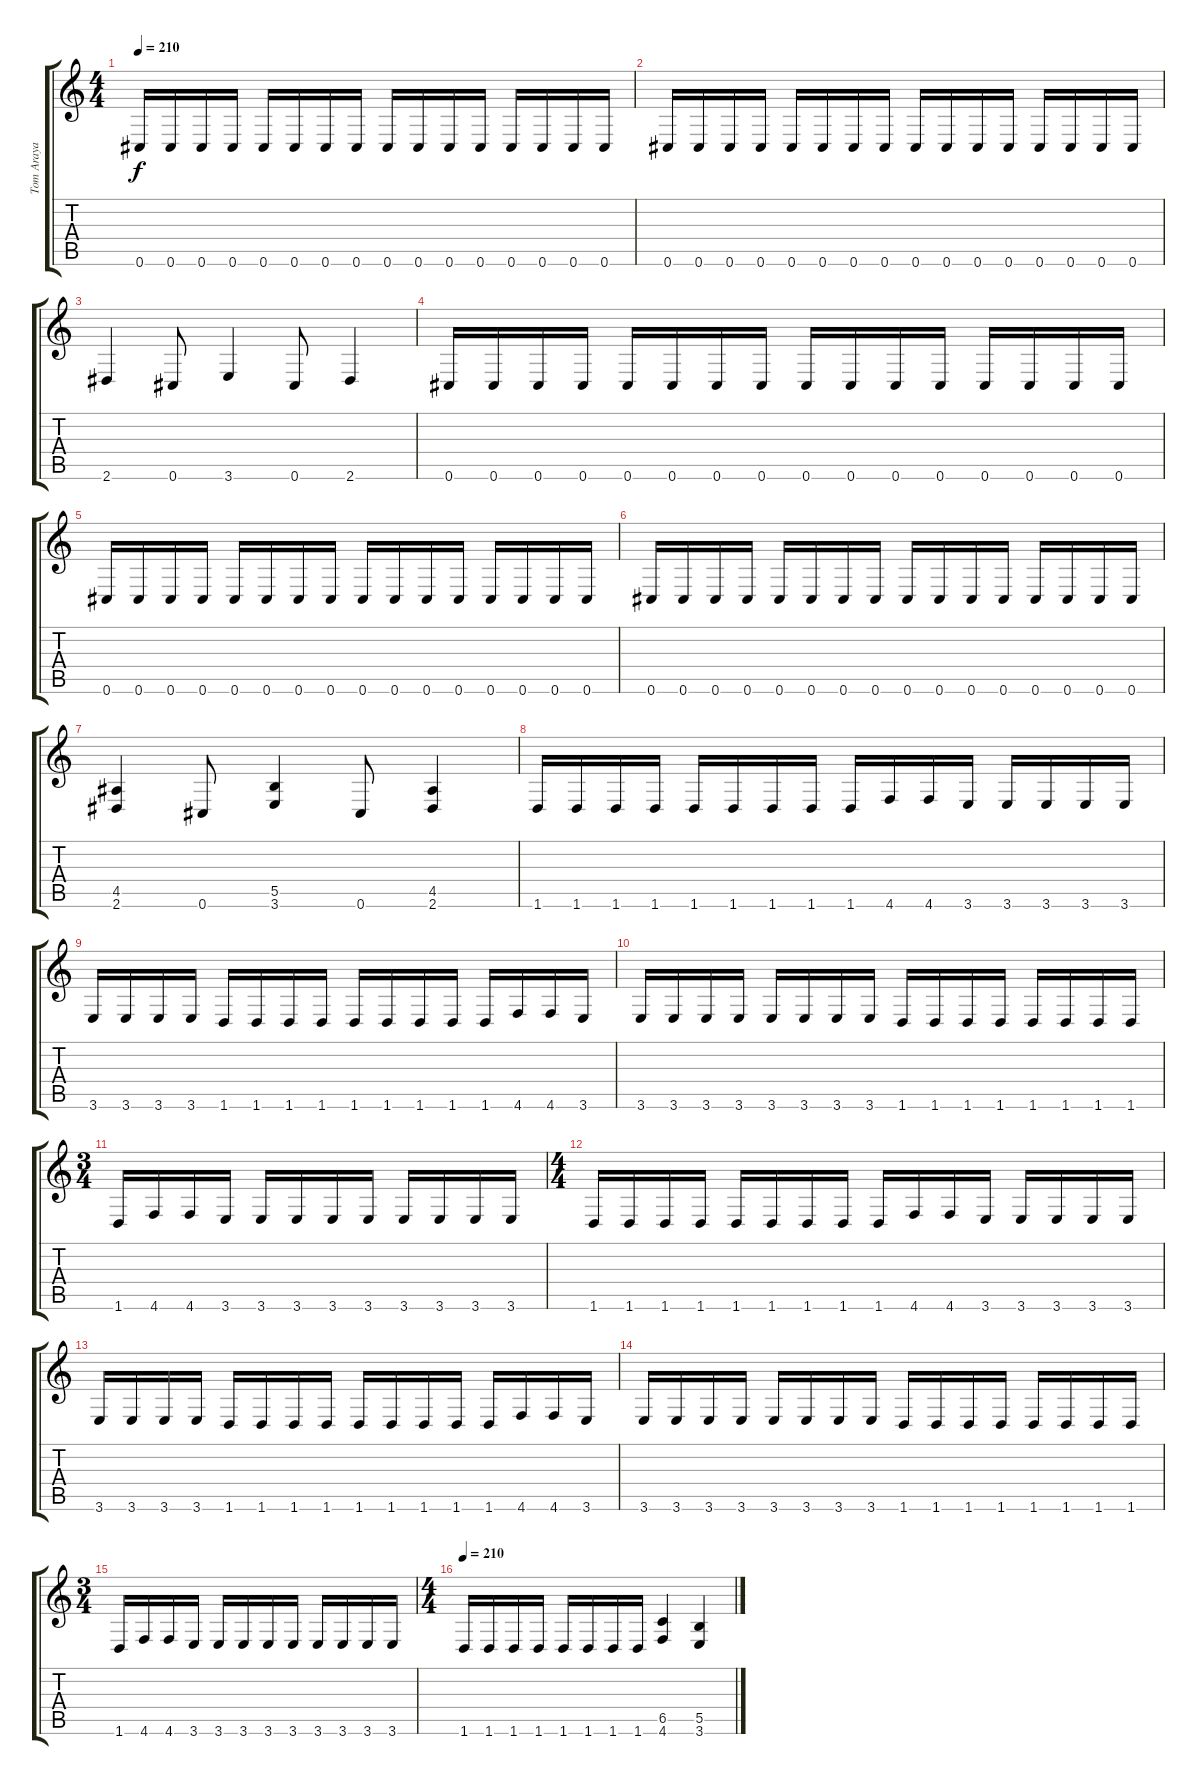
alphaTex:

\track ("Tom Araya" "Tom Araya") {instrument electricbasspick}
\staff {score tabs}
\tuning (Db4 Ab3 E3 B2 Gb2 Db2) {hide}
\ts (4 4)
\tempo 210
\clef g2
\ks c
0.6.16{dy f} 0.6.16 0.6.16 0.6.16 0.6.16 0.6.16 0.6.16 0.6.16 0.6.16 0.6.16 0.6.16 0.6.16 0.6.16 0.6.16 0.6.16 0.6.16 |
0.6.16 0.6.16 0.6.16 0.6.16 0.6.16 0.6.16 0.6.16 0.6.16 0.6.16 0.6.16 0.6.16 0.6.16 0.6.16 0.6.16 0.6.16 0.6.16 |
2.6.4 0.6.8 3.6.4 0.6.8 2.6.4 |
0.6.16 0.6.16 0.6.16 0.6.16 0.6.16 0.6.16 0.6.16 0.6.16 0.6.16 0.6.16 0.6.16 0.6.16 0.6.16 0.6.16 0.6.16 0.6.16 |
0.6.16 0.6.16 0.6.16 0.6.16 0.6.16 0.6.16 0.6.16 0.6.16 0.6.16 0.6.16 0.6.16 0.6.16 0.6.16 0.6.16 0.6.16 0.6.16 |
0.6.16 0.6.16 0.6.16 0.6.16 0.6.16 0.6.16 0.6.16 0.6.16 0.6.16 0.6.16 0.6.16 0.6.16 0.6.16 0.6.16 0.6.16 0.6.16 |
(4.5 2.6).4 0.6.8 (5.5 3.6).4 0.6.8 (4.5 2.6).4 |
1.6.16 1.6.16 1.6.16 1.6.16 1.6.16 1.6.16 1.6.16 1.6.16 1.6.16 4.6.16 4.6.16 3.6.16 3.6.16 3.6.16 3.6.16 3.6.16 |
3.6.16 3.6.16 3.6.16 3.6.16 1.6.16 1.6.16 1.6.16 1.6.16 1.6.16 1.6.16 1.6.16 1.6.16 1.6.16 4.6.16 4.6.16 3.6.16 |
3.6.16 3.6.16 3.6.16 3.6.16 3.6.16 3.6.16 3.6.16 3.6.16 1.6.16 1.6.16 1.6.16 1.6.16 1.6.16 1.6.16 1.6.16 1.6.16 |
\ts (3 4)
1.6.16 4.6.16 4.6.16 3.6.16 3.6.16 3.6.16 3.6.16 3.6.16 3.6.16 3.6.16 3.6.16 3.6.16 |
\ts (4 4)
1.6.16 1.6.16 1.6.16 1.6.16 1.6.16 1.6.16 1.6.16 1.6.16 1.6.16 4.6.16 4.6.16 3.6.16 3.6.16 3.6.16 3.6.16 3.6.16 |
3.6.16 3.6.16 3.6.16 3.6.16 1.6.16 1.6.16 1.6.16 1.6.16 1.6.16 1.6.16 1.6.16 1.6.16 1.6.16 4.6.16 4.6.16 3.6.16 |
3.6.16 3.6.16 3.6.16 3.6.16 3.6.16 3.6.16 3.6.16 3.6.16 1.6.16 1.6.16 1.6.16 1.6.16 1.6.16 1.6.16 1.6.16 1.6.16 |
\ts (3 4)
1.6.16 4.6.16 4.6.16 3.6.16 3.6.16 3.6.16 3.6.16 3.6.16 3.6.16 3.6.16 3.6.16 3.6.16 |
\ts (4 4)
\tempo 210
1.6.16 1.6.16 1.6.16 1.6.16 1.6.16 1.6.16 1.6.16 1.6.16 (6.5 4.6).4 (5.5 3.6).4
